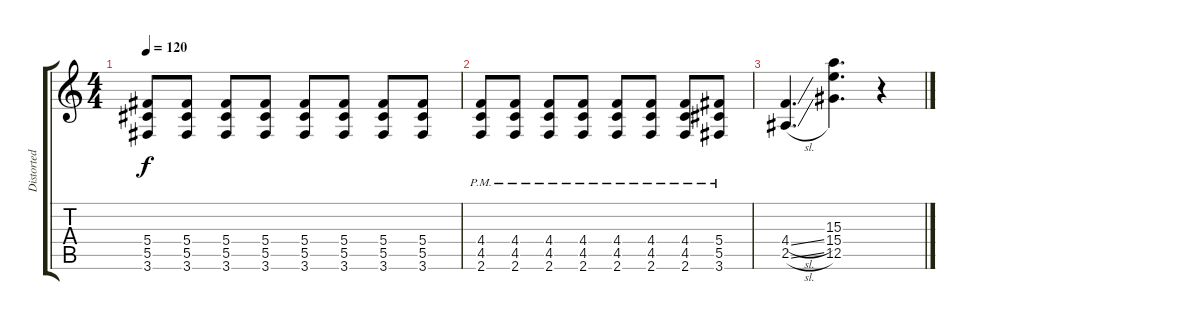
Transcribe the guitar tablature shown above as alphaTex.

\track ("Distorted Guitar" "Distorted ") {instrument overdrivenguitar}
\staff {score tabs}
\tuning (Eb4 Bb3 Gb3 Db3 Ab2 Eb2) {hide}
\ts (4 4)
\tempo 120
\clef g2
\ks c
(5.4 5.5 3.6).8{dy f} (5.4 5.5 3.6).8 (5.4 5.5 3.6).8 (5.4 5.5 3.6).8 (5.4 5.5 3.6).8 (5.4 5.5 3.6).8 (5.4 5.5 3.6).8 (5.4 5.5 3.6).8 |
(4.4{pm} 4.5{pm} 2.6{pm}).8 (4.4{pm} 4.5{pm} 2.6{pm}).8 (4.4{pm} 4.5{pm} 2.6{pm}).8 (4.4{pm} 4.5{pm} 2.6{pm}).8 (4.4{pm} 4.5{pm} 2.6{pm}).8 (4.4{pm} 4.5{pm} 2.6{pm}).8 (4.4{pm} 4.5{pm} 2.6{pm}).8 (5.4{pm} 5.5{pm} 3.6{pm}).8 |
(4.4{sl} 2.5{sl}).4{d} (15.3 15.4 12.5).4{d} r.4
